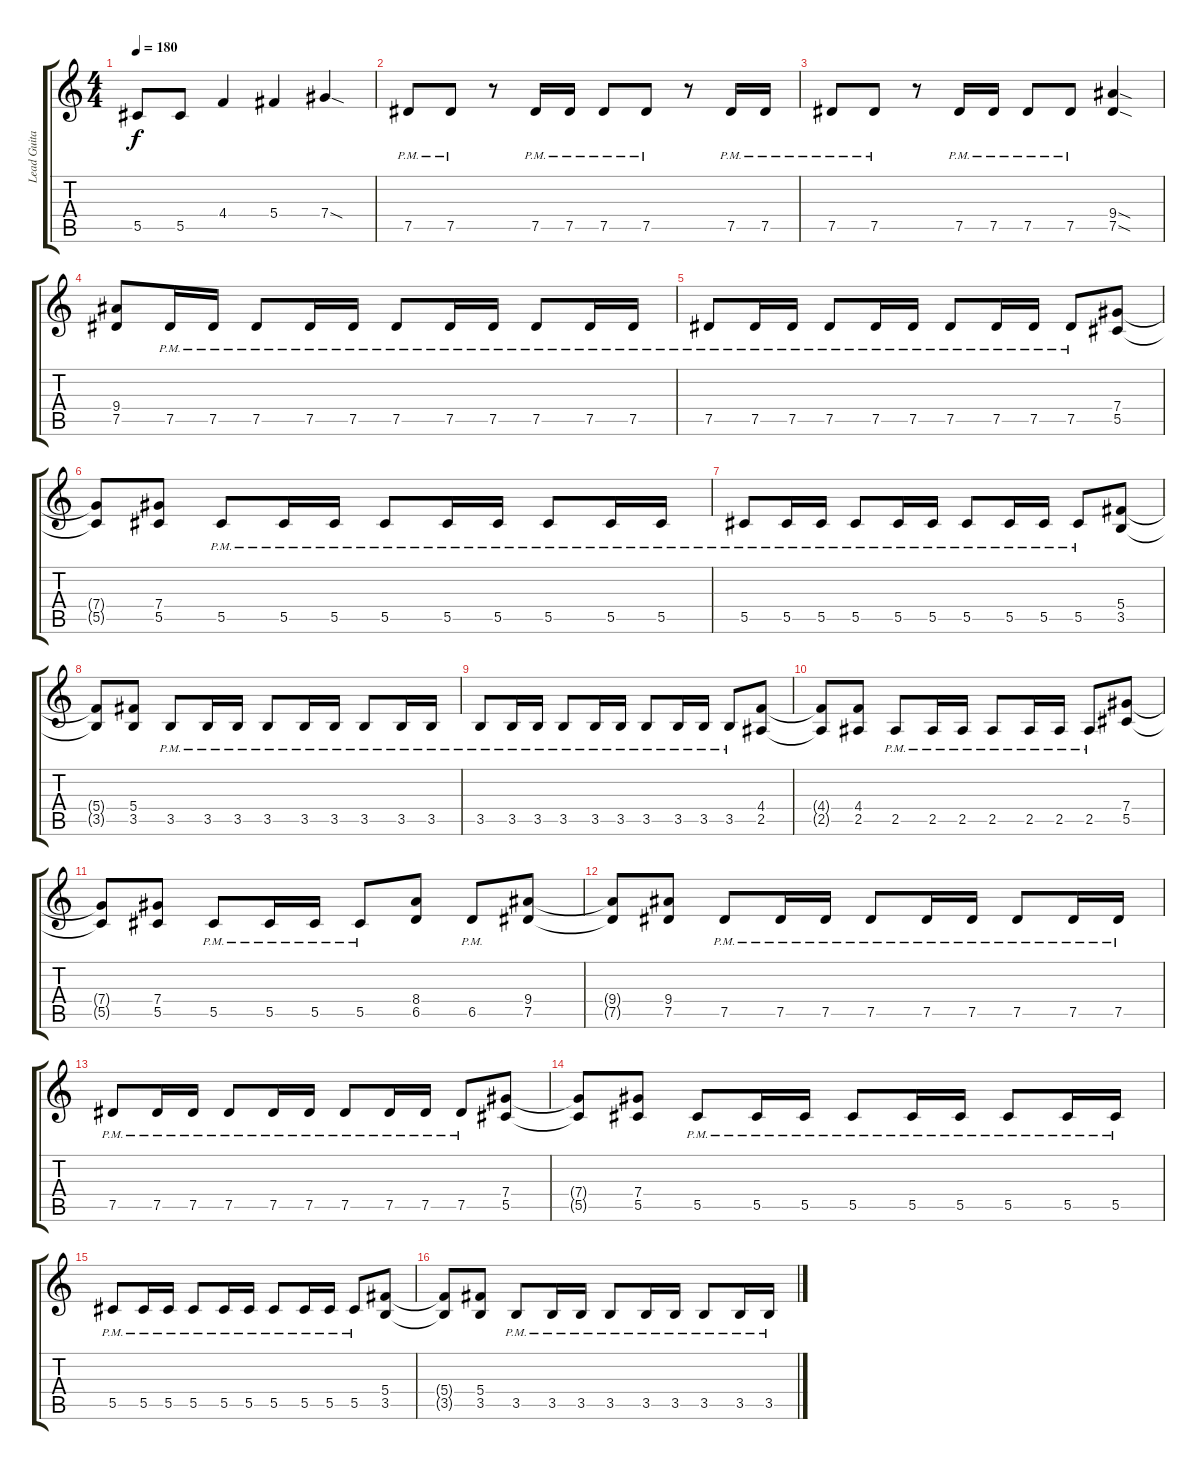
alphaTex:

\track ("Lead Guitar  " "Lead Guita") {instrument overdrivenguitar}
\staff {score tabs}
\tuning (Eb4 Bb3 Gb3 Db3 Ab2 Eb2) {hide}
\ts (4 4)
\tempo 180
\clef g2
\ks c
5.5{t}.8{dy f} 5.5.8 4.4.4 5.4.4 7.4{sod}.4 |
7.5{pm}.8 7.5{pm}.8 r.8 7.5{pm}.16 7.5{pm}.16 7.5{pm}.8 7.5{pm}.8 r.8 7.5{pm}.16 7.5{pm}.16 |
7.5{pm}.8 7.5{pm}.8 r.8 7.5{pm}.16 7.5{pm}.16 7.5{pm}.8 7.5{pm}.8 (9.4{sod} 7.5{sod}).4 |
(9.4 7.5).8 7.5{pm}.16 7.5{pm}.16 7.5{pm}.8 7.5{pm}.16 7.5{pm}.16 7.5{pm}.8 7.5{pm}.16 7.5{pm}.16 7.5{pm}.8 7.5{pm}.16 7.5{pm}.16 |
7.5{pm}.8 7.5{pm}.16 7.5{pm}.16 7.5{pm}.8 7.5{pm}.16 7.5{pm}.16 7.5{pm}.8 7.5{pm}.16 7.5{pm}.16 7.5{pm}.8 (7.4 5.5).8 |
(7.4{t} 5.5{t}).8 (7.4 5.5).8 5.5{pm}.8 5.5{pm}.16 5.5{pm}.16 5.5{pm}.8 5.5{pm}.16 5.5{pm}.16 5.5{pm}.8 5.5{pm}.16 5.5{pm}.16 |
5.5{pm}.8 5.5{pm}.16 5.5{pm}.16 5.5{pm}.8 5.5{pm}.16 5.5{pm}.16 5.5{pm}.8 5.5{pm}.16 5.5{pm}.16 5.5{pm}.8 (5.4 3.5).8 |
(5.4{t} 3.5{t}).8 (5.4 3.5).8 3.5{pm}.8 3.5{pm}.16 3.5{pm}.16 3.5{pm}.8 3.5{pm}.16 3.5{pm}.16 3.5{pm}.8 3.5{pm}.16 3.5{pm}.16 |
3.5{pm}.8 3.5{pm}.16 3.5{pm}.16 3.5{pm}.8 3.5{pm}.16 3.5{pm}.16 3.5{pm}.8 3.5{pm}.16 3.5{pm}.16 3.5{pm}.8 (4.4 2.5).8 |
(4.4{t} 2.5{t}).8 (4.4 2.5).8 2.5{pm}.8 2.5{pm}.16 2.5{pm}.16 2.5{pm}.8 2.5{pm}.16 2.5{pm}.16 2.5{pm}.8 (7.4 5.5).8 |
(7.4{t} 5.5{t}).8 (7.4 5.5).8 5.5{pm}.8 5.5{pm}.16 5.5{pm}.16 5.5{pm}.8 (8.4 6.5).8 6.5{pm}.8 (9.4 7.5).8 |
(9.4{t} 7.5{t}).8 (9.4 7.5).8 7.5{pm}.8 7.5{pm}.16 7.5{pm}.16 7.5{pm}.8 7.5{pm}.16 7.5{pm}.16 7.5{pm}.8 7.5{pm}.16 7.5{pm}.16 |
7.5{pm}.8 7.5{pm}.16 7.5{pm}.16 7.5{pm}.8 7.5{pm}.16 7.5{pm}.16 7.5{pm}.8 7.5{pm}.16 7.5{pm}.16 7.5{pm}.8 (7.4 5.5).8 |
(7.4{t} 5.5{t}).8 (7.4 5.5).8 5.5{pm}.8 5.5{pm}.16 5.5{pm}.16 5.5{pm}.8 5.5{pm}.16 5.5{pm}.16 5.5{pm}.8 5.5{pm}.16 5.5{pm}.16 |
5.5{pm}.8 5.5{pm}.16 5.5{pm}.16 5.5{pm}.8 5.5{pm}.16 5.5{pm}.16 5.5{pm}.8 5.5{pm}.16 5.5{pm}.16 5.5{pm}.8 (5.4 3.5).8 |
(5.4{t} 3.5{t}).8 (5.4 3.5).8 3.5{pm}.8 3.5{pm}.16 3.5{pm}.16 3.5{pm}.8 3.5{pm}.16 3.5{pm}.16 3.5{pm}.8 3.5{pm}.16 3.5{pm}.16
